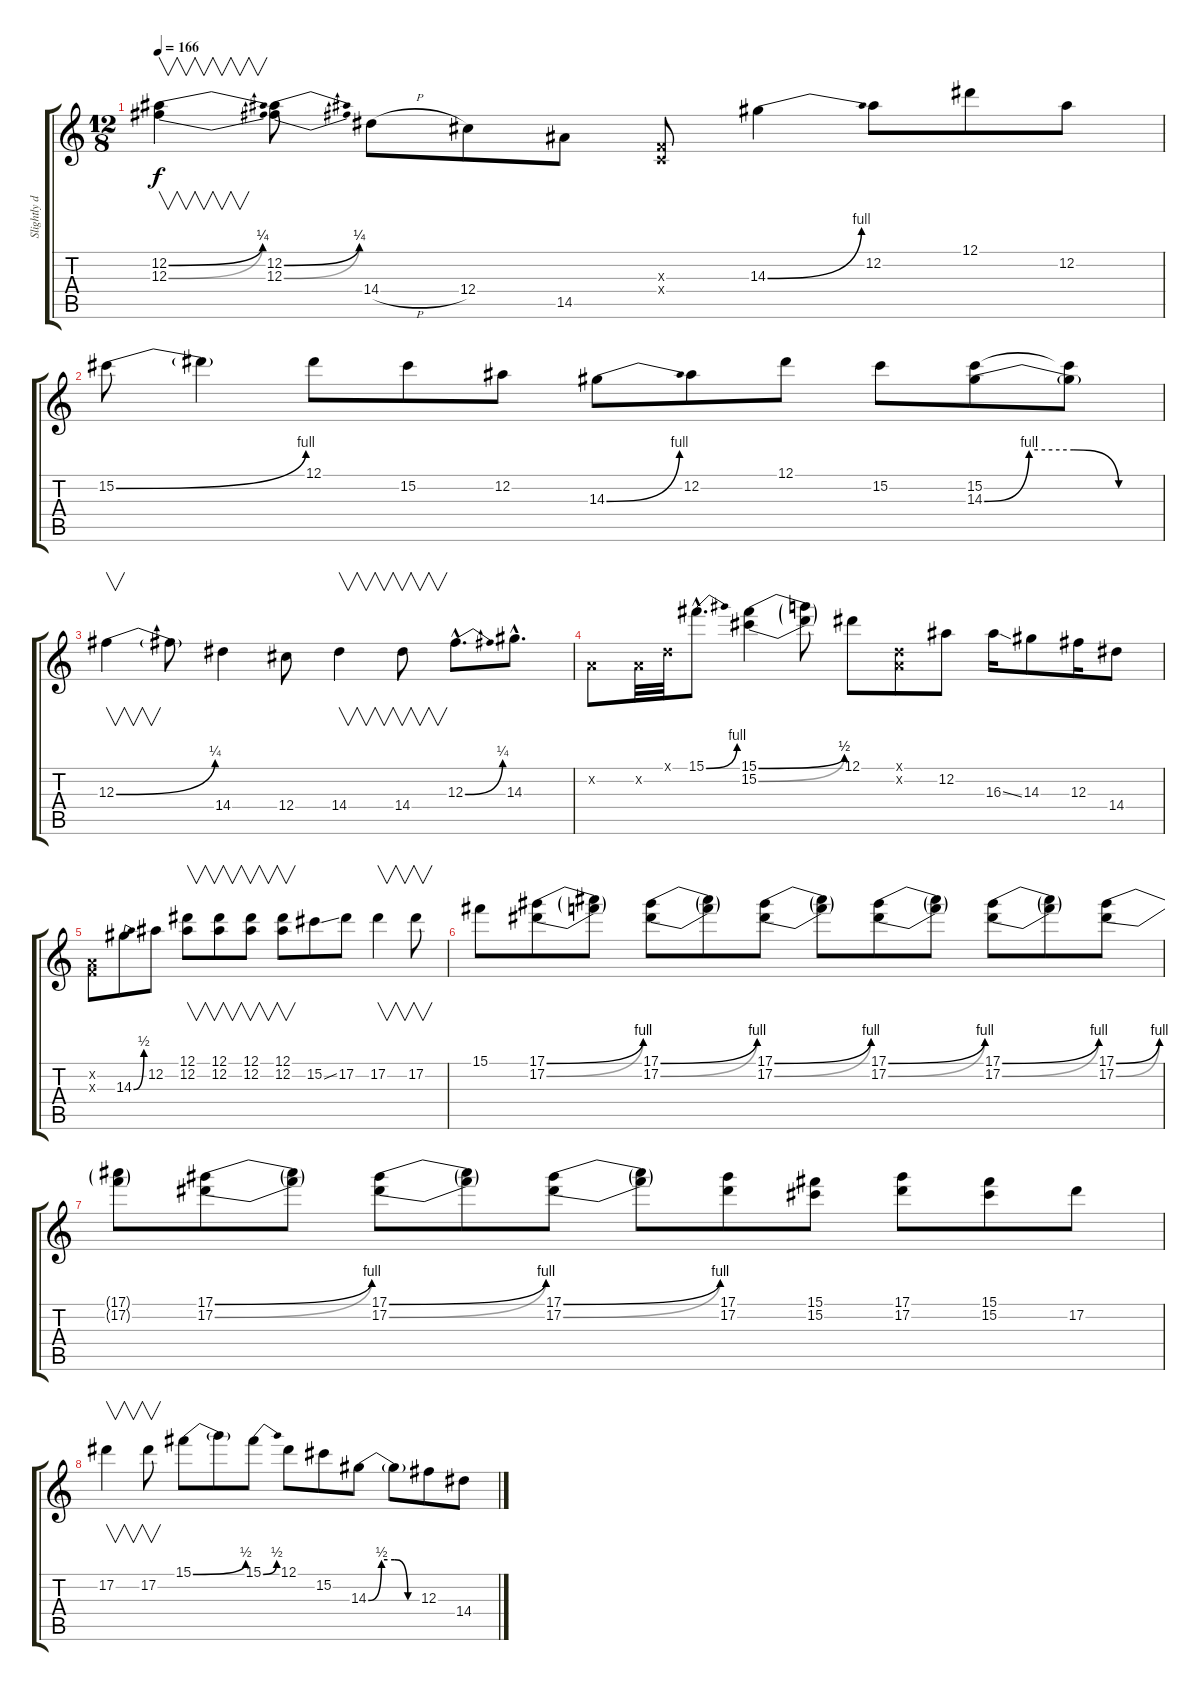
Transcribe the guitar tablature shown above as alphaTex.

\track ("Slightly distorted guitar" "Slightly d") {instrument distortionguitar}
\staff {score tabs}
\tuning (Eb4 Bb3 Gb3 Db3 Ab2 Eb2) {hide}
\ts (12 8)
\tempo 166
\clef g2
\ks c
(12.2{be (bend 0 0 60 1)} 12.3{be (bend 0 0 60 1)}).4{v dy f} (12.2{be (bend 0 0 60 1)} 12.3{be (bend 0 0 60 1)}).8 14.4{h}.8 12.4.8 14.5.8 (-1.3{x} -1.4{x}).8 14.3{be (bend 0 0 60 4)}.4 12.2.8 12.1.8 12.2.8 |
15.2{be (bend 0 0 60 4)}.8 15.2{t}.4 12.1.8 15.2.8 12.2.8 14.3{be (bend 0 0 60 4)}.8 12.2.8 12.1.8 15.2.8 (15.2 14.3{be (custom 0 0 15 4 30 4 45 0 60 0)}).8 (15.2{t} 14.3{t}).8 |
12.3{be (bend 0 0 60 1)}.4{v} 12.3{t}.8 14.4.4 12.4.8 14.4.4{v} 14.4.8{v} 12.3{be (bend 0 0 60 1) hac}.8{d} 14.3{hac}.8{d} |
-1.2{x}.8 -1.2{x}.32 -1.1{x}.32 15.1{be (bend 0 0 60 4) hac}.8{d} (15.1{be (bend 0 0 60 2)} 15.2{be (bend 0 0 60 2)}).4 (15.1{t} 15.2{t}).8 12.1.8 (-1.1{x} -1.2{x}).8 12.2.8 16.3{ss}.16 14.3.8 12.3.16 14.4.8 |
(-1.2{x} -1.3{x}).8 14.3{be (bend 0 0 60 2)}.8 12.2.8 (12.1 12.2).8{v} (12.1 12.2).8{v} (12.1 12.2).8{v} (12.1 12.2).8{v} 15.2{ss}.8 17.2.8 17.2.4{v} 17.2.8{v} |
15.1.8 (17.1{be (bend 0 0 60 4)} 17.2{be (bend 0 0 60 4)}).8 (17.1{t} 17.2{t}).8 (17.1{be (bend 0 0 60 4)} 17.2{be (bend 0 0 60 4)}).8 (17.1{t} 17.2{t}).8 (17.1{be (bend 0 0 60 4)} 17.2{be (bend 0 0 60 4)}).8 (17.1{t} 17.2{t}).8 (17.1{be (bend 0 0 60 4)} 17.2{be (bend 0 0 60 4)}).8 (17.1{t} 17.2{t}).8 (17.1{be (bend 0 0 60 4)} 17.2{be (bend 0 0 60 4)}).8 (17.1{t} 17.2{t}).8 (17.1{be (bend 0 0 60 4)} 17.2{be (bend 0 0 60 4)}).8 |
(17.1{t} 17.2{t}).8 (17.1{be (bend 0 0 60 4)} 17.2{be (bend 0 0 60 4)}).8 (17.1{t} 17.2{t}).8 (17.1{be (bend 0 0 60 4)} 17.2{be (bend 0 0 60 4)}).8 (17.1{t} 17.2{t}).8 (17.1{be (bend 0 0 60 4)} 17.2{be (bend 0 0 60 4)}).8 (17.1{t} 17.2{t}).8 (17.1 17.2).8 (15.1 15.2).8 (17.1 17.2).8 (15.1 15.2).8 17.2.8 |
17.2.4{v} 17.2.8{v} 15.1{be (bend 0 0 60 2)}.8 15.1{t}.8 15.1{be (bend 0 0 60 2)}.8 12.1.8 15.2.8 14.3{be (custom 0 0 15 2 30 2 45 0 60 0)}.8 14.3{t}.8 12.3.8 14.4.8
